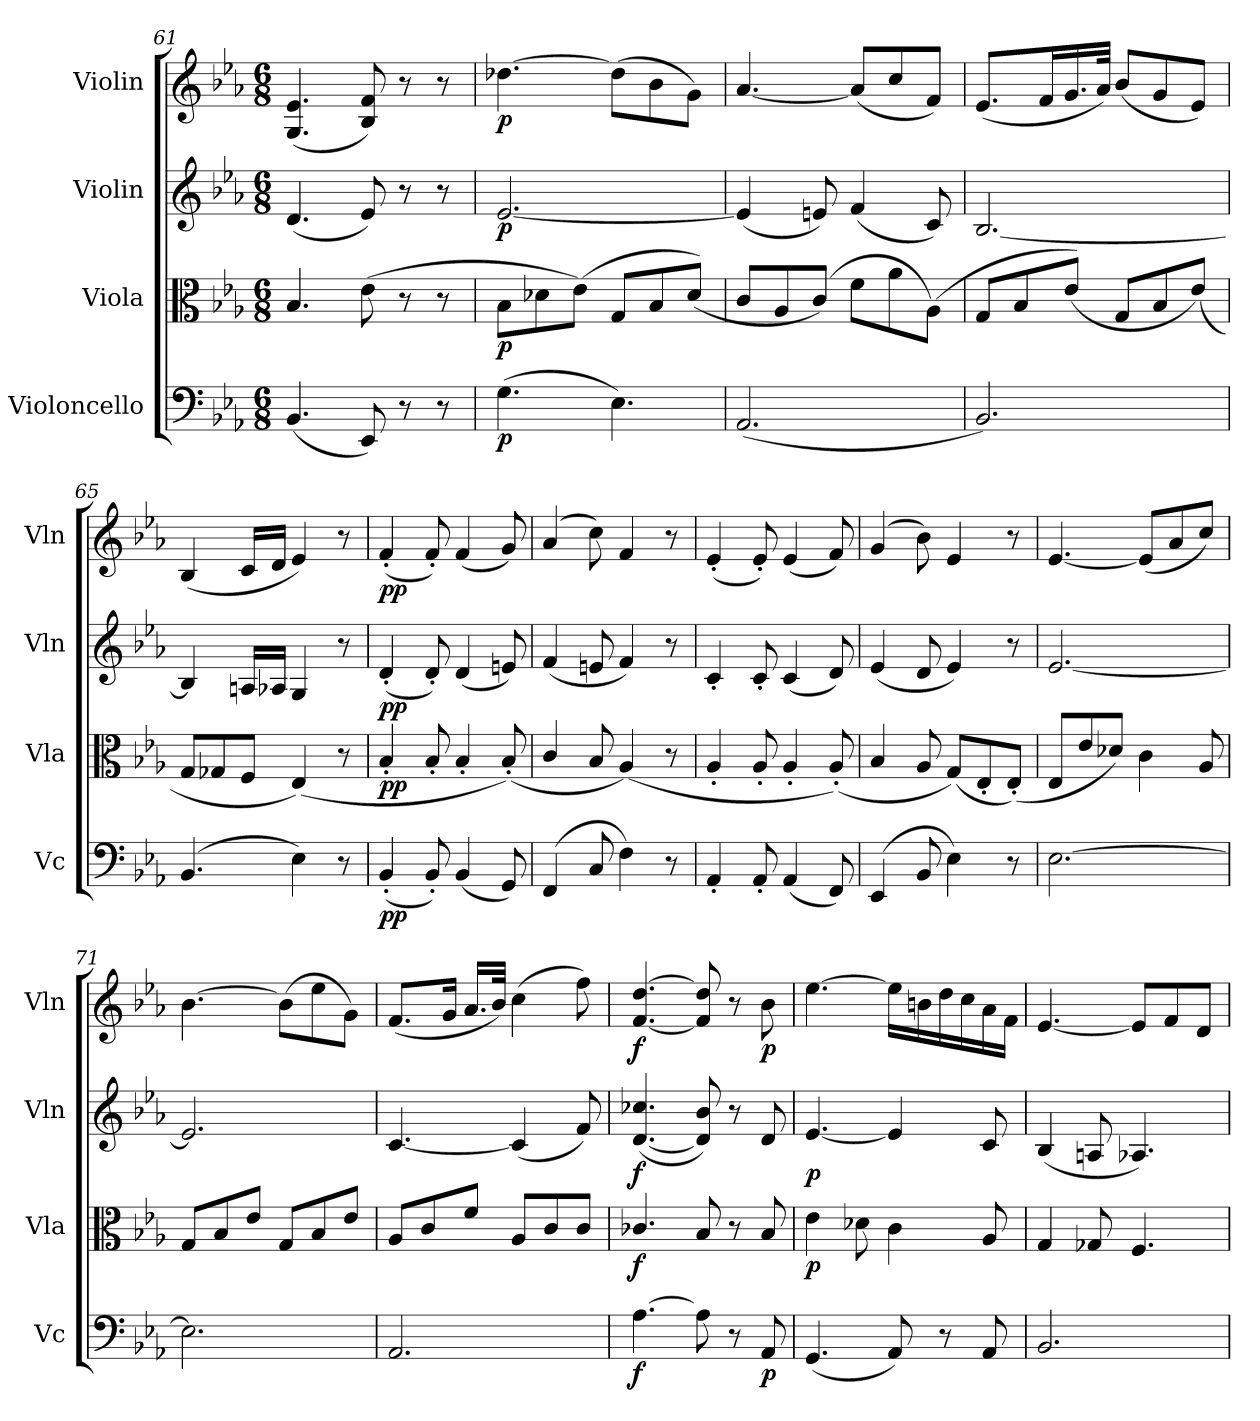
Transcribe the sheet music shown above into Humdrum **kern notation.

**kern	**dynam	**kern	**dynam	**kern	**dynam	**kern	**dynam
*part4	*part4	*part3	*part3	*part2	*part2	*part1	*part1
*staff4	*staff4	*staff3	*staff3	*staff2	*staff2	*staff1	*staff1
*I"Violoncello	*	*I"Viola	*	*I"Violin	*	*I"Violin	*
*I'Vc	*	*I'Vla	*	*I'Vln	*	*I'Vln	*
*clefF4	*	*clefC3	*	*clefG2	*	*clefG2	*
*k[b-e-a-]	*	*k[b-e-a-]	*	*k[b-e-a-]	*	*k[b-e-a-]	*
*M6/8	*	*M6/8	*	*M6/8	*	*M6/8	*
=61	=61	=61	=61	=61	=61	=61	=61
(4.BB-/	.	4.B-/	.	(4.d/	.	(4.G/ 4.e-/	.
8EE-/)	.	(8e-\	.	8e-/)	.	8B-/ 8f/)	.
8r	.	8r	.	8r	.	8r	.
8r	.	8r	.	8r	.	8r	.
=62	=62	=62	=62	=62	=62	=62	=62
(4.G\	p	8B-\L	p	[2.e-/	p	[4.dd-X\	p
.	.	8d-X\	.	.	.	.	.
.	.	(8e-\J)	.	.	.	.	.
4.E-\)	.	8G/L	.	.	.	(8dd-\L]	.
.	.	8B-/	.	.	.	8b-\	.
.	.	(8d-/J)	.	.	.	8g\J)	.
=63	=63	=63	=63	=63	=63	=63	=63
(2.AA-/	.	8c/L	.	(4e-/]	.	[4.a-/	.
.	.	8A-/	.	.	.	.	.
.	.	(8c/J)	.	8en/)	.	.	.
.	.	8f\L	.	(4f/	.	(8a-/L]	.
.	.	8a-\	.	.	.	8cc/	.
.	.	(8A-\J)	.	8c/)	.	8f/J)	.
=64	=64	=64	=64	=64	=64	=64	=64
2.BB-/)	.	8G/L	.	[2.B-/	.	(8.e-/L	.
.	.	8B-/	.	.	.	.	.
.	.	.	.	.	.	16f/L	.
.	.	(8e-/J)	.	.	.	16.g/	.
.	.	.	.	.	.	32a-/JJk)	.
.	.	8G/L	.	.	.	(8b-/L	.
.	.	8B-/	.	.	.	8g/	.
.	.	(8e-/J)	.	.	.	8e-/J)	.
=65	=65	=65	=65	=65	=65	=65	=65
(4.BB-/	.	8G/L	.	4B-/]	.	(4B-/	.
.	.	8G-X/	.	.	.	.	.
.	.	8F/J	.	16An/LL	.	16c/LL	.
.	.	.	.	16A-X/JJ	.	16d/JJ	.
4E-\)	.	(4E-/)	.	4G/	.	4e-/)	.
8r	.	8r	.	8r	.	8r	.
=66	=66	=66	=66	=66	=66	=66	=66
(4BB-'/	pp	4B-'/	pp	(4d'/	pp	(4f'/	pp
8BB-'/)	.	8B-'/	.	8d'/)	.	8f'/)	.
(4BB-/	.	4B-'/	.	(4d/	.	(4f/	.
8GG/)	.	(8B-'/)	.	8en/)	.	8g/)	.
=67	=67	=67	=67	=67	=67	=67	=67
(4FF/	.	4c/	.	(4f/	.	(4a-/	.
8C/	.	8B-/	.	8en/	.	8cc\)	.
4F\)	.	(4A-/)	.	4f/)	.	4f/	.
8r	.	8r	.	8r	.	8r	.
=68	=68	=68	=68	=68	=68	=68	=68
4AA-'/	.	4A-'/	.	4c'/	.	(4e-'/	.
8AA-'/	.	8A-'/	.	8c'/	.	8e-'/)	.
(4AA-/	.	4A-'/	.	(4c/	.	(4e-/	.
8FF/)	.	(8A-'/)	.	8d/)	.	8f/)	.
=69	=69	=69	=69	=69	=69	=69	=69
(4EE-/	.	4B-/	.	(4e-/	.	(4g/	.
8BB-/	.	8A-/	.	8d/	.	8b-\)	.
4E-\)	.	(8G/L)	.	4e-/)	.	4e-/	.
.	.	8E-'/	.	.	.	.	.
8r	.	(8E-'/J)	.	8r	.	8r	.
=70	=70	=70	=70	=70	=70	=70	=70
[2.E-\	.	8E-/L	.	[2.e-/	.	[4.e-/	.
.	.	8e-/	.	.	.	.	.
.	.	8d-X/J)	.	.	.	.	.
.	.	4c\	.	.	.	(8e-/L]	.
.	.	.	.	.	.	8a-/	.
.	.	8A-/	.	.	.	8cc/J)	.
=71	=71	=71	=71	=71	=71	=71	=71
2.E-\]	.	8G/L	.	2.e-/]	.	[4.b-\	.
.	.	8B-/	.	.	.	.	.
.	.	8e-/J	.	.	.	.	.
.	.	8G/L	.	.	.	(8b-\L]	.
.	.	8B-/	.	.	.	8ee-\	.
.	.	8e-/J	.	.	.	8g\J)	.
=72	=72	=72	=72	=72	=72	=72	=72
2.AA-/	.	8A-/L	.	[4.c/	.	(8.f/L	.
.	.	8c/	.	.	.	.	.
.	.	.	.	.	.	16g/Jk	.
.	.	8f/J	.	.	.	16.a-/LL	.
.	.	.	.	.	.	32b-/JJk)	.
.	.	8A-/L	.	(4c/]	.	(4cc\	.
.	.	8c/	.	.	.	.	.
.	.	8c/J	.	8f/)	.	8ff\)	.
=73	=73	=73	=73	=73	=73	=73	=73
[4.A-\	f	4.c-X/	f	([4.d/ 4.cc-X/	f	[4.f/ [4.dd/	f
8A-\]	.	8B-/	.	8d]/ 8b-/)	.	8f]/ 8dd]/	.
8r	.	8r	.	8r	.	8r	.
8AA-/	p	8B-/	.	8d/	.	8b-\	p
=74	=74	=74	=74	=74	=74	=74	=74
(4.GG/	.	4e-\	p	[4.e-/	p	[4.ee-\	.
.	.	8d-X\	.	.	.	.	.
8AA-/)	.	4c\	.	4e-/]	.	16ee-\LL]	.
.	.	.	.	.	.	16bn\	.
8r	.	.	.	.	.	16dd\	.
.	.	.	.	.	.	16cc\	.
8AA-/	.	8A-/	.	8c/	.	16a-\	.
.	.	.	.	.	.	16f\JJ	.
=75	=75	=75	=75	=75	=75	=75	=75
2.BB-/	.	4G/	.	(4B-/	.	[4.e-/	.
.	.	8G-X/	.	8An/	.	.	.
.	.	4.F/	.	4.A-X/)	.	8e-/L]	.
.	.	.	.	.	.	8f/	.
.	.	.	.	.	.	8d/J	.
=	=	=	=	=	=	=	=
*-	*-	*-	*-	*-	*-	*-	*-
